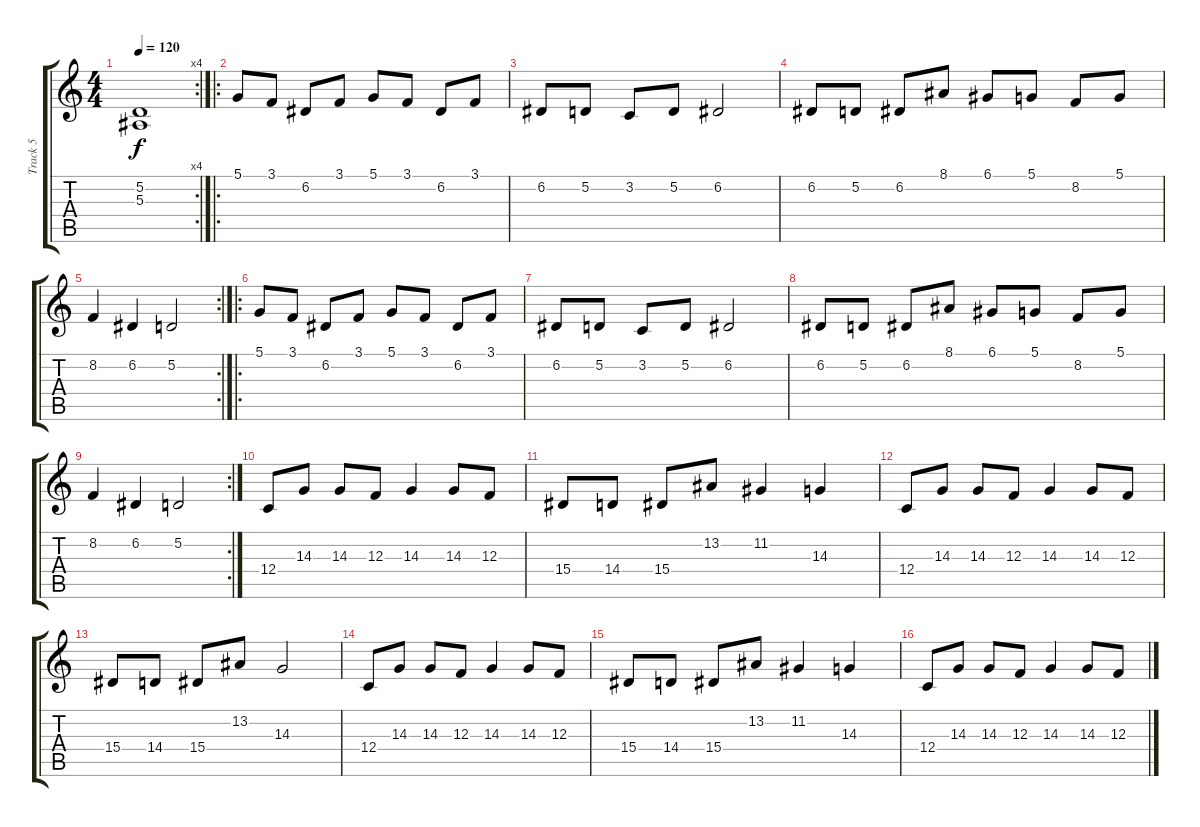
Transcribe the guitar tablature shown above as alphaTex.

\track ("Track 5" "Track 5") {instrument stringensemble1}
\staff {score tabs}
\tuning (D4 A3 F3 C3 G2 D2) {hide}
\rc 4
\ts (4 4)
\tempo 120
\clef g2
\ks c
(5.2 5.3).1{dy f} |
\ro
5.1.8 3.1.8 6.2.8 3.1.8 5.1.8 3.1.8 6.2.8 3.1.8 |
6.2.8 5.2.8 3.2.8 5.2.8 6.2.2 |
6.2.8 5.2.8 6.2.8 8.1.8 6.1.8 5.1.8 8.2.8 5.1.8 |
\rc 2
8.2.4 6.2.4 5.2.2 |
\ro
5.1.8 3.1.8 6.2.8 3.1.8 5.1.8 3.1.8 6.2.8 3.1.8 |
6.2.8 5.2.8 3.2.8 5.2.8 6.2.2 |
6.2.8 5.2.8 6.2.8 8.1.8 6.1.8 5.1.8 8.2.8 5.1.8 |
\rc 2
8.2.4 6.2.4 5.2.2 |
12.4.8 14.3.8 14.3.8 12.3.8 14.3.4 14.3.8 12.3.8 |
15.4.8 14.4.8 15.4.8 13.2.8 11.2.4 14.3.4 |
12.4.8 14.3.8 14.3.8 12.3.8 14.3.4 14.3.8 12.3.8 |
15.4.8 14.4.8 15.4.8 13.2.8 14.3.2 |
12.4.8 14.3.8 14.3.8 12.3.8 14.3.4 14.3.8 12.3.8 |
15.4.8 14.4.8 15.4.8 13.2.8 11.2.4 14.3.4 |
12.4.8 14.3.8 14.3.8 12.3.8 14.3.4 14.3.8 12.3.8
